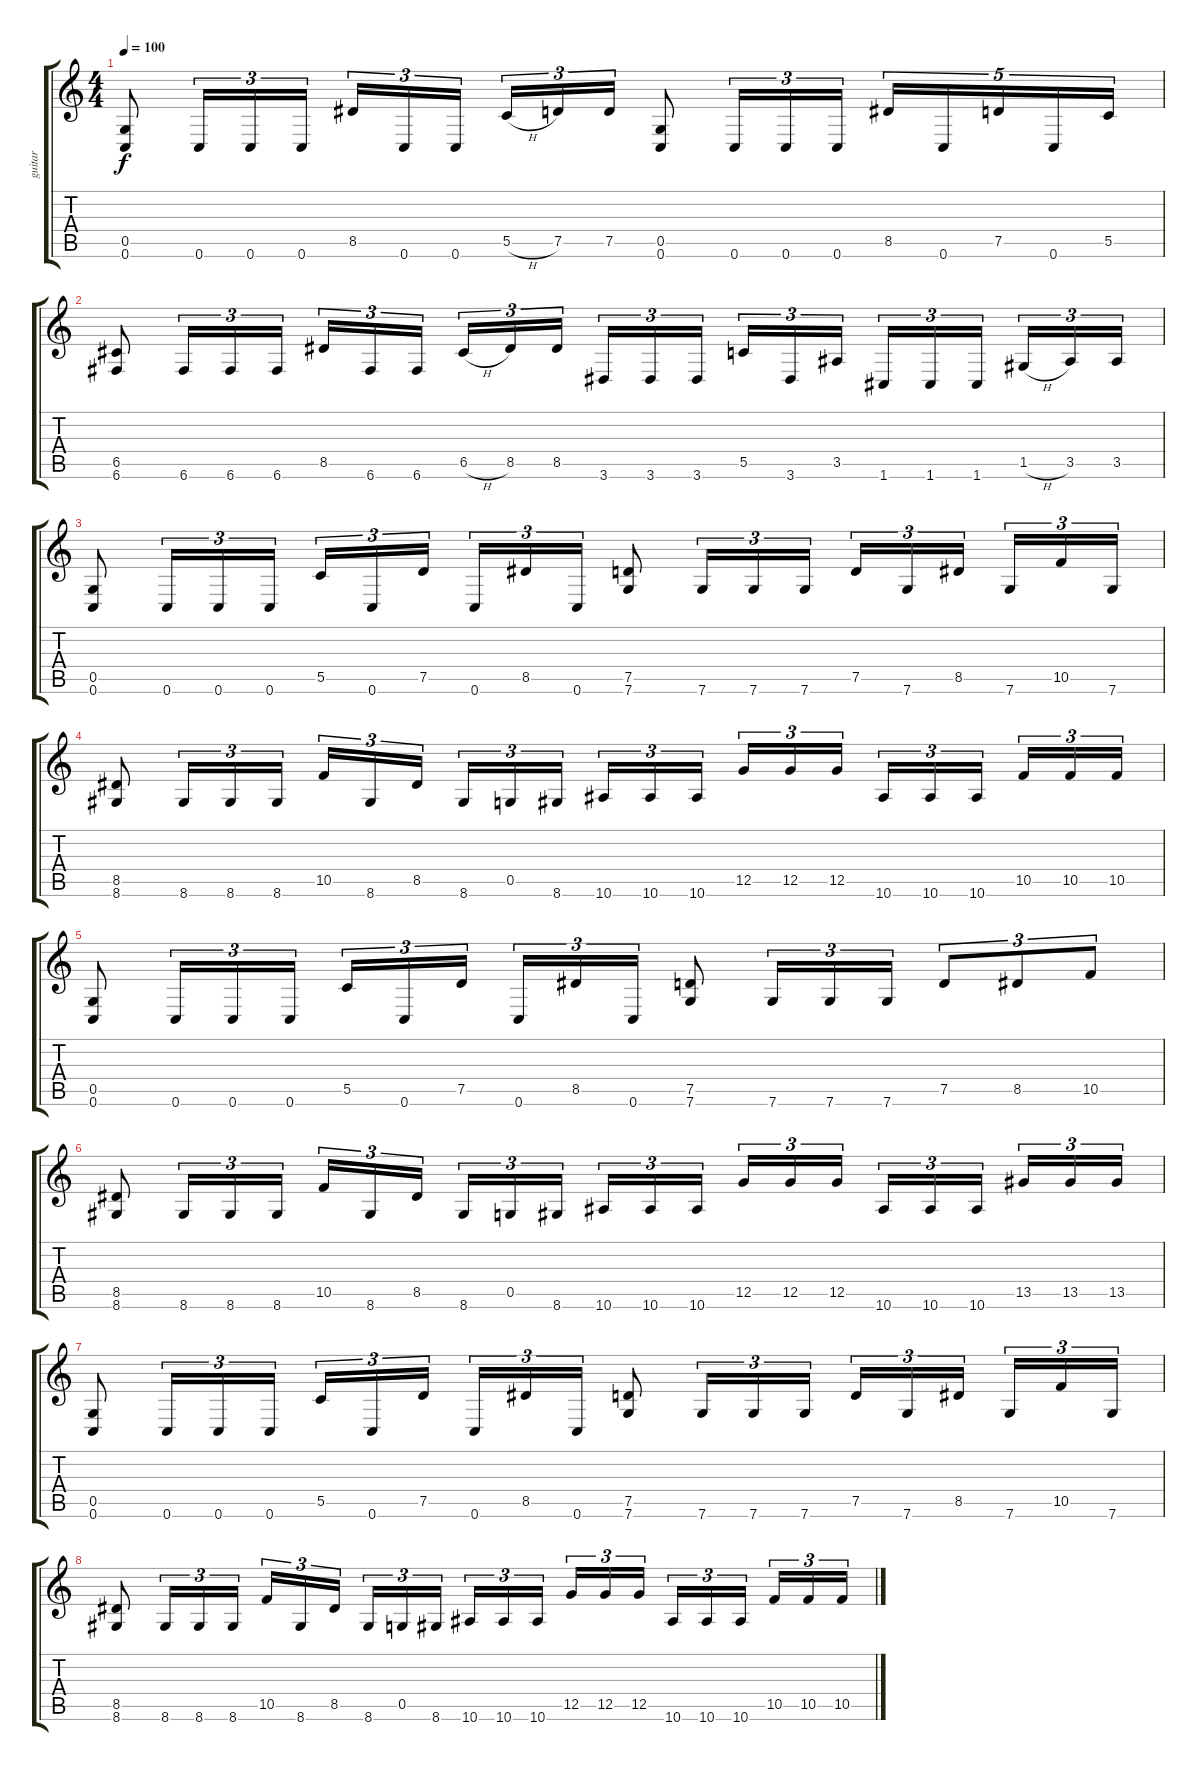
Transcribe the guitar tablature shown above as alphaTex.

\track ("guitar" "guitar") {instrument distortionguitar}
\staff {score tabs}
\tuning (D4 A3 F3 C3 G2 C2) {hide}
\ts (4 4)
\tempo 100
\clef g2
\ks c
(0.5 0.6).8{dy f} 0.6.16{tu (3 2)} 0.6.16{tu (3 2)} 0.6.16{tu (3 2)} 8.5.16{tu (3 2)} 0.6.16{tu (3 2)} 0.6.16{tu (3 2)} 5.5{h}.16{tu (3 2)} 7.5.16{tu (3 2)} 7.5.16{tu (3 2)} (0.5 0.6).8 0.6.16{tu (3 2)} 0.6.16{tu (3 2)} 0.6.16{tu (3 2)} 8.5.16{tu (5 4)} 0.6.16{tu (5 4)} 7.5.16{tu (5 4)} 0.6.16{tu (5 4)} 5.5.16{tu (5 4)} |
(6.5 6.6).8 6.6.16{tu (3 2)} 6.6.16{tu (3 2)} 6.6.16{tu (3 2)} 8.5.16{tu (3 2)} 6.6.16{tu (3 2)} 6.6.16{tu (3 2)} 6.5{h}.16{tu (3 2)} 8.5.16{tu (3 2)} 8.5.16{tu (3 2)} 3.6.16{tu (3 2)} 3.6.16{tu (3 2)} 3.6.16{tu (3 2)} 5.5.16{tu (3 2)} 3.6.16{tu (3 2)} 3.5.16{tu (3 2)} 1.6.16{tu (3 2)} 1.6.16{tu (3 2)} 1.6.16{tu (3 2)} 1.5{h}.16{tu (3 2)} 3.5.16{tu (3 2)} 3.5.16{tu (3 2)} |
(0.5 0.6).8 0.6.16{tu (3 2)} 0.6.16{tu (3 2)} 0.6.16{tu (3 2)} 5.5.16{tu (3 2)} 0.6.16{tu (3 2)} 7.5.16{tu (3 2)} 0.6.16{tu (3 2)} 8.5.16{tu (3 2)} 0.6.16{tu (3 2)} (7.5 7.6).8 7.6.16{tu (3 2)} 7.6.16{tu (3 2)} 7.6.16{tu (3 2)} 7.5.16{tu (3 2)} 7.6.16{tu (3 2)} 8.5.16{tu (3 2)} 7.6.16{tu (3 2)} 10.5.16{tu (3 2)} 7.6.16{tu (3 2)} |
(8.5 8.6).8 8.6.16{tu (3 2)} 8.6.16{tu (3 2)} 8.6.16{tu (3 2)} 10.5.16{tu (3 2)} 8.6.16{tu (3 2)} 8.5.16{tu (3 2)} 8.6.16{tu (3 2)} 0.5.16{tu (3 2)} 8.6.16{tu (3 2)} 10.6.16{tu (3 2)} 10.6.16{tu (3 2)} 10.6.16{tu (3 2)} 12.5.16{tu (3 2)} 12.5.16{tu (3 2)} 12.5.16{tu (3 2)} 10.6.16{tu (3 2)} 10.6.16{tu (3 2)} 10.6.16{tu (3 2)} 10.5.16{tu (3 2)} 10.5.16{tu (3 2)} 10.5.16{tu (3 2)} |
(0.5 0.6).8 0.6.16{tu (3 2)} 0.6.16{tu (3 2)} 0.6.16{tu (3 2)} 5.5.16{tu (3 2)} 0.6.16{tu (3 2)} 7.5.16{tu (3 2)} 0.6.16{tu (3 2)} 8.5.16{tu (3 2)} 0.6.16{tu (3 2)} (7.5 7.6).8 7.6.16{tu (3 2)} 7.6.16{tu (3 2)} 7.6.16{tu (3 2)} 7.5.8{tu (3 2)} 8.5.8{tu (3 2)} 10.5.8{tu (3 2)} |
(8.5 8.6).8 8.6.16{tu (3 2)} 8.6.16{tu (3 2)} 8.6.16{tu (3 2)} 10.5.16{tu (3 2)} 8.6.16{tu (3 2)} 8.5.16{tu (3 2)} 8.6.16{tu (3 2)} 0.5.16{tu (3 2)} 8.6.16{tu (3 2)} 10.6.16{tu (3 2)} 10.6.16{tu (3 2)} 10.6.16{tu (3 2)} 12.5.16{tu (3 2)} 12.5.16{tu (3 2)} 12.5.16{tu (3 2)} 10.6.16{tu (3 2)} 10.6.16{tu (3 2)} 10.6.16{tu (3 2)} 13.5.16{tu (3 2)} 13.5.16{tu (3 2)} 13.5.16{tu (3 2)} |
(0.5 0.6).8 0.6.16{tu (3 2)} 0.6.16{tu (3 2)} 0.6.16{tu (3 2)} 5.5.16{tu (3 2)} 0.6.16{tu (3 2)} 7.5.16{tu (3 2)} 0.6.16{tu (3 2)} 8.5.16{tu (3 2)} 0.6.16{tu (3 2)} (7.5 7.6).8 7.6.16{tu (3 2)} 7.6.16{tu (3 2)} 7.6.16{tu (3 2)} 7.5.16{tu (3 2)} 7.6.16{tu (3 2)} 8.5.16{tu (3 2)} 7.6.16{tu (3 2)} 10.5.16{tu (3 2)} 7.6.16{tu (3 2)} |
(8.5 8.6).8 8.6.16{tu (3 2)} 8.6.16{tu (3 2)} 8.6.16{tu (3 2)} 10.5.16{tu (3 2)} 8.6.16{tu (3 2)} 8.5.16{tu (3 2)} 8.6.16{tu (3 2)} 0.5.16{tu (3 2)} 8.6.16{tu (3 2)} 10.6.16{tu (3 2)} 10.6.16{tu (3 2)} 10.6.16{tu (3 2)} 12.5.16{tu (3 2)} 12.5.16{tu (3 2)} 12.5.16{tu (3 2)} 10.6.16{tu (3 2)} 10.6.16{tu (3 2)} 10.6.16{tu (3 2)} 10.5.16{tu (3 2)} 10.5.16{tu (3 2)} 10.5.16{tu (3 2)}
